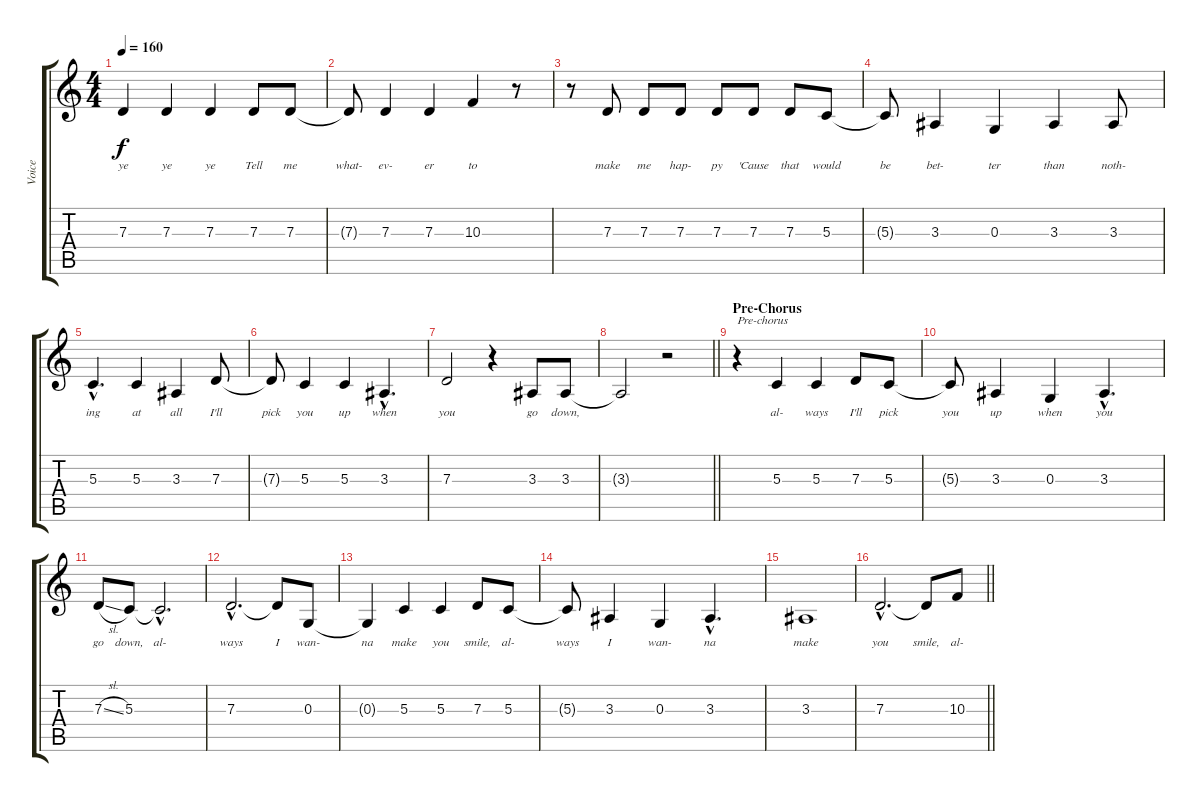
\track ("Voice" "Voice") {instrument lead1square}
\staff {score tabs}
\tuning (E4 B3 G3 D3 A2 E2) {hide}
\ts (4 4)
\tempo 160
\clef g2
\ks c
7.3.4{lyrics (0 "ye") lyrics (1 "") lyrics (2 "") lyrics (3 "") lyrics (4 "") dy f} 7.3.4{lyrics (0 "ye") lyrics (1 "") lyrics (2 "") lyrics (3 "") lyrics (4 "")} 7.3.4{lyrics (0 "ye") lyrics (1 "") lyrics (2 "") lyrics (3 "") lyrics (4 "")} 7.3.8{lyrics (0 "Tell") lyrics (1 "") lyrics (2 "") lyrics (3 "") lyrics (4 "")} 7.3.8{lyrics (0 "me") lyrics (1 "") lyrics (2 "") lyrics (3 "") lyrics (4 "")} |
7.3{t}.8{lyrics (0 "what-") lyrics (1 "") lyrics (2 "") lyrics (3 "") lyrics (4 "")} 7.3.4{lyrics (0 "ev-") lyrics (1 "") lyrics (2 "") lyrics (3 "") lyrics (4 "")} 7.3.4{lyrics (0 "er") lyrics (1 "") lyrics (2 "") lyrics (3 "") lyrics (4 "")} 10.3.4{lyrics (0 "to") lyrics (1 "") lyrics (2 "") lyrics (3 "") lyrics (4 "")} r.8 |
r.8 7.3.8{lyrics (0 "make") lyrics (1 "") lyrics (2 "") lyrics (3 "") lyrics (4 "")} 7.3.8{lyrics (0 "me") lyrics (1 "") lyrics (2 "") lyrics (3 "") lyrics (4 "")} 7.3.8{lyrics (0 "hap-") lyrics (1 "") lyrics (2 "") lyrics (3 "") lyrics (4 "")} 7.3.8{lyrics (0 "py") lyrics (1 "") lyrics (2 "") lyrics (3 "") lyrics (4 "")} 7.3.8{lyrics (0 "'Cause") lyrics (1 "") lyrics (2 "") lyrics (3 "") lyrics (4 "")} 7.3.8{lyrics (0 "that") lyrics (1 "") lyrics (2 "") lyrics (3 "") lyrics (4 "")} 5.3.8{lyrics (0 "would") lyrics (1 "") lyrics (2 "") lyrics (3 "") lyrics (4 "")} |
5.3{t}.8{lyrics (0 "be") lyrics (1 "") lyrics (2 "") lyrics (3 "") lyrics (4 "")} 3.3.4{lyrics (0 "bet-") lyrics (1 "") lyrics (2 "") lyrics (3 "") lyrics (4 "")} 0.3.4{lyrics (0 "ter") lyrics (1 "") lyrics (2 "") lyrics (3 "") lyrics (4 "")} 3.3.4{lyrics (0 "than") lyrics (1 "") lyrics (2 "") lyrics (3 "") lyrics (4 "")} 3.3.8{lyrics (0 "noth-") lyrics (1 "") lyrics (2 "") lyrics (3 "") lyrics (4 "")} |
5.3{hac}.4{d lyrics (0 "ing") lyrics (1 "") lyrics (2 "") lyrics (3 "") lyrics (4 "")} 5.3.4{lyrics (0 "at") lyrics (1 "") lyrics (2 "") lyrics (3 "") lyrics (4 "")} 3.3.4{lyrics (0 "all") lyrics (1 "") lyrics (2 "") lyrics (3 "") lyrics (4 "")} 7.3.8{lyrics (0 "I'll") lyrics (1 "") lyrics (2 "") lyrics (3 "") lyrics (4 "")} |
7.3{t}.8{lyrics (0 "pick") lyrics (1 "") lyrics (2 "") lyrics (3 "") lyrics (4 "")} 5.3.4{lyrics (0 "you") lyrics (1 "") lyrics (2 "") lyrics (3 "") lyrics (4 "")} 5.3.4{lyrics (0 "up") lyrics (1 "") lyrics (2 "") lyrics (3 "") lyrics (4 "")} 3.3{hac}.4{d lyrics (0 "when") lyrics (1 "") lyrics (2 "") lyrics (3 "") lyrics (4 "")} |
7.3.2{lyrics (0 "you") lyrics (1 "") lyrics (2 "") lyrics (3 "") lyrics (4 "")} r.4 3.3.8{lyrics (0 "go") lyrics (1 "") lyrics (2 "") lyrics (3 "") lyrics (4 "")} 3.3.8{lyrics (0 "down,") lyrics (1 "") lyrics (2 "") lyrics (3 "") lyrics (4 "")} |
\barLineRight lightlight
3.3{t}.2{lyrics (0 "") lyrics (1 "") lyrics (2 "") lyrics (3 "") lyrics (4 "")} r.2 |
\section ("" "Pre-Chorus")
r.4{txt "Pre-chorus"} 5.3.4{lyrics (0 "al-") lyrics (1 "") lyrics (2 "") lyrics (3 "") lyrics (4 "")} 5.3.4{lyrics (0 "ways") lyrics (1 "") lyrics (2 "") lyrics (3 "") lyrics (4 "")} 7.3.8{lyrics (0 "I'll") lyrics (1 "") lyrics (2 "") lyrics (3 "") lyrics (4 "")} 5.3.8{lyrics (0 "pick") lyrics (1 "") lyrics (2 "") lyrics (3 "") lyrics (4 "")} |
5.3{t}.8{lyrics (0 "you") lyrics (1 "") lyrics (2 "") lyrics (3 "") lyrics (4 "")} 3.3.4{lyrics (0 "up") lyrics (1 "") lyrics (2 "") lyrics (3 "") lyrics (4 "")} 0.3.4{lyrics (0 "when") lyrics (1 "") lyrics (2 "") lyrics (3 "") lyrics (4 "")} 3.3{hac}.4{d lyrics (0 "you") lyrics (1 "") lyrics (2 "") lyrics (3 "") lyrics (4 "")} |
7.3{sl}.8{lyrics (0 "go") lyrics (1 "") lyrics (2 "") lyrics (3 "") lyrics (4 "")} 5.3.8{lyrics (0 "down,") lyrics (1 "") lyrics (2 "") lyrics (3 "") lyrics (4 "")} 5.3{hac t}.2{d lyrics (0 "al-") lyrics (1 "") lyrics (2 "") lyrics (3 "") lyrics (4 "")} |
7.3{hac}.2{d lyrics (0 "ways") lyrics (1 "") lyrics (2 "") lyrics (3 "") lyrics (4 "")} 7.3{t}.8{lyrics (0 "I") lyrics (1 "") lyrics (2 "") lyrics (3 "") lyrics (4 "")} 0.3.8{lyrics (0 "wan-") lyrics (1 "") lyrics (2 "") lyrics (3 "") lyrics (4 "")} |
0.3{t}.4{lyrics (0 "na") lyrics (1 "") lyrics (2 "") lyrics (3 "") lyrics (4 "")} 5.3.4{lyrics (0 "make") lyrics (1 "") lyrics (2 "") lyrics (3 "") lyrics (4 "")} 5.3.4{lyrics (0 "you") lyrics (1 "") lyrics (2 "") lyrics (3 "") lyrics (4 "")} 7.3.8{lyrics (0 "smile,") lyrics (1 "") lyrics (2 "") lyrics (3 "") lyrics (4 "")} 5.3.8{lyrics (0 "al-") lyrics (1 "") lyrics (2 "") lyrics (3 "") lyrics (4 "")} |
5.3{t}.8{lyrics (0 "ways") lyrics (1 "") lyrics (2 "") lyrics (3 "") lyrics (4 "")} 3.3.4{lyrics (0 "I") lyrics (1 "") lyrics (2 "") lyrics (3 "") lyrics (4 "")} 0.3.4{lyrics (0 "wan-") lyrics (1 "") lyrics (2 "") lyrics (3 "") lyrics (4 "")} 3.3{hac}.4{d lyrics (0 "na") lyrics (1 "") lyrics (2 "") lyrics (3 "") lyrics (4 "")} |
3.3.1{lyrics (0 "make") lyrics (1 "") lyrics (2 "") lyrics (3 "") lyrics (4 "")} |
\barLineRight lightlight
7.3{hac}.2{d lyrics (0 "you") lyrics (1 "") lyrics (2 "") lyrics (3 "") lyrics (4 "")} 7.3{t}.8{lyrics (0 "smile,") lyrics (1 "") lyrics (2 "") lyrics (3 "") lyrics (4 "")} 10.3.8{lyrics (0 "al-") lyrics (1 "") lyrics (2 "") lyrics (3 "") lyrics (4 "")}
